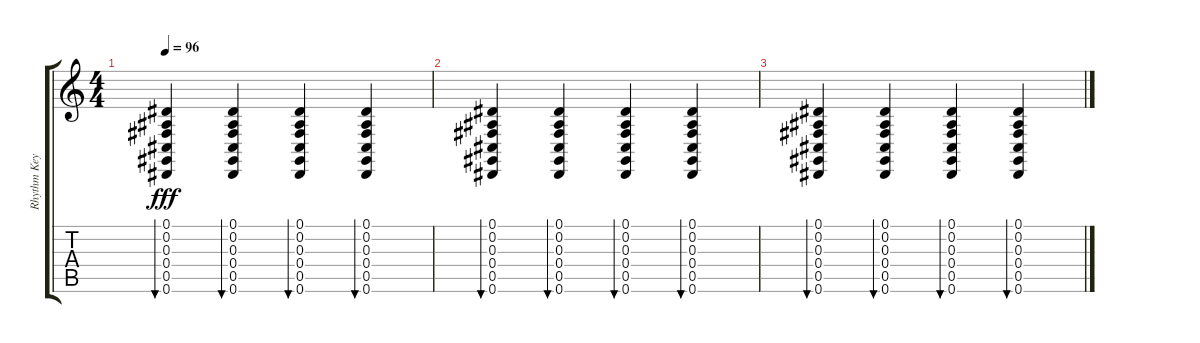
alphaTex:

\track ("Rhythm Keyboard" "Rhythm Key") {instrument synthstrings1}
\staff {score tabs}
\tuning (Eb4 Bb3 Gb3 Db3 Ab2 Eb2) {hide}
\ts (4 4)
\tempo 96
\clef g2
\ks c
(0.1 0.2 0.3 0.4 0.5 0.6).4{bu 120 dy fff} (0.1 0.2 0.3 0.4 0.5 0.6).4{bu 120} (0.1 0.2 0.3 0.4 0.5 0.6).4{bu 120} (0.1 0.2 0.3 0.4 0.5 0.6).4{bu 120} |
(0.1 0.2 0.3 0.4 0.5 0.6).4{bu 120} (0.1 0.2 0.3 0.4 0.5 0.6).4{bu 120} (0.1 0.2 0.3 0.4 0.5 0.6).4{bu 120} (0.1 0.2 0.3 0.4 0.5 0.6).4{bu 120} |
(0.1 0.2 0.3 0.4 0.5 0.6).4{bu 120} (0.1 0.2 0.3 0.4 0.5 0.6).4{bu 120} (0.1 0.2 0.3 0.4 0.5 0.6).4{bu 120} (0.1 0.2 0.3 0.4 0.5 0.6).4{bu 120}
